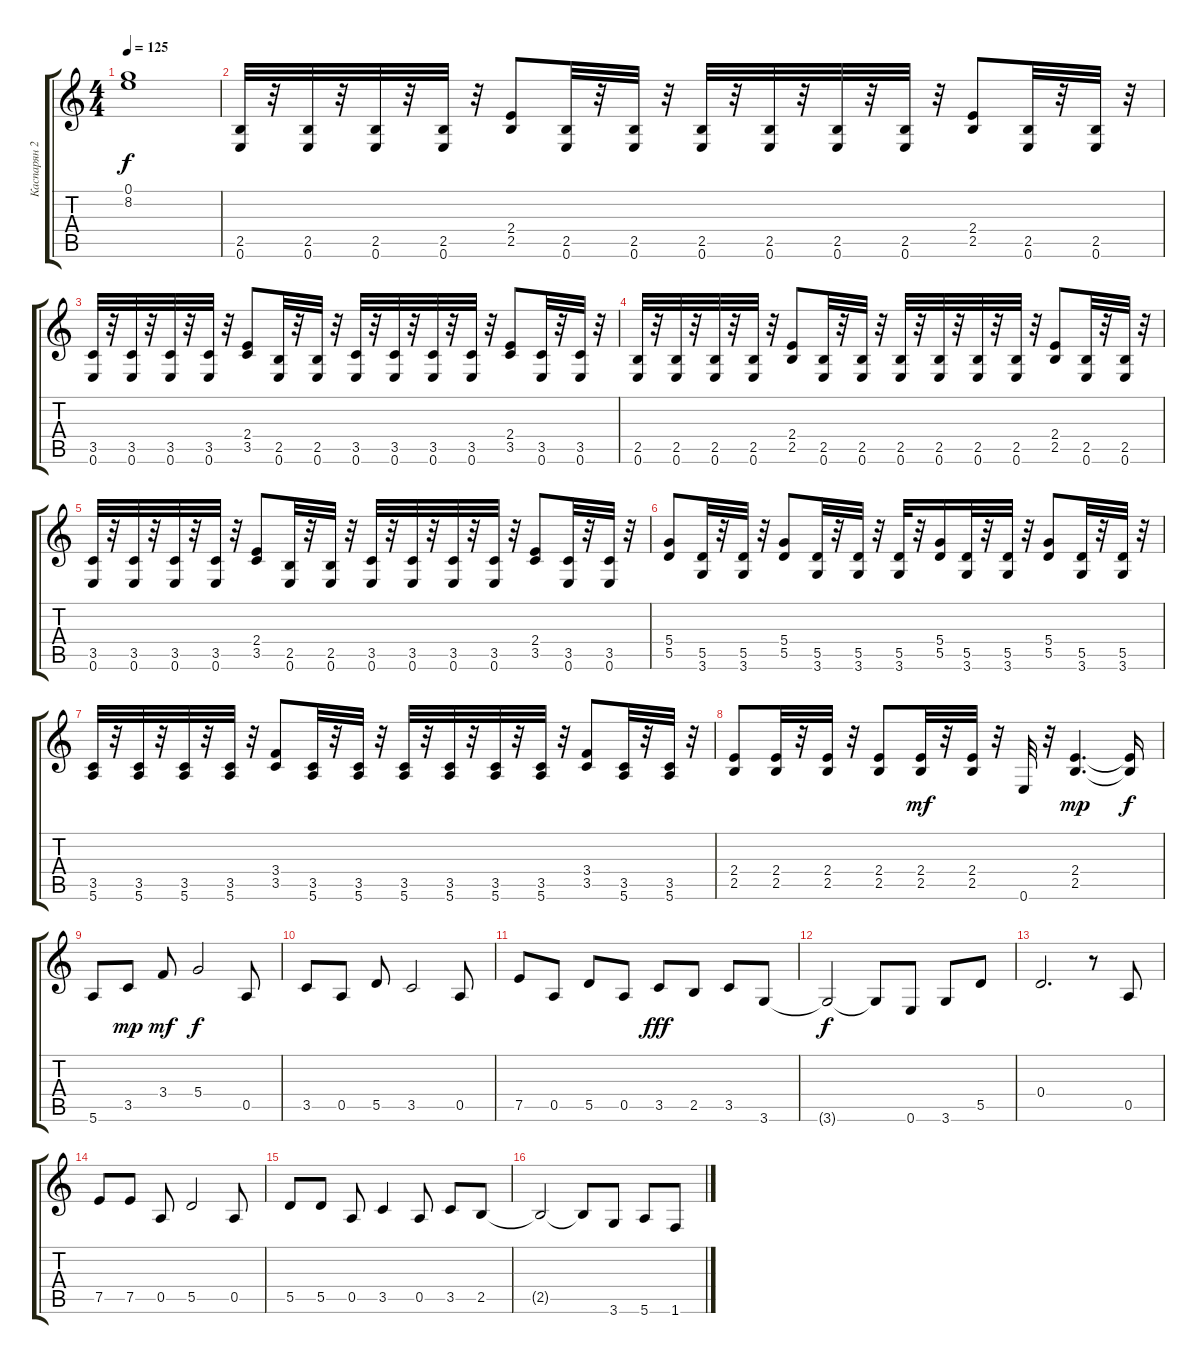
\track ("Каспарян 2" "Каспарян 2") {instrument distortionguitar}
\staff {score tabs}
\tuning (E4 B3 G3 D3 A2 E2) {hide}
\ts (4 4)
\tempo 125
\clef g2
\ks c
(0.1{t} 8.2{t}).1{dy f} |
(2.5 0.6).32 r.32 (2.5 0.6).32 r.32 (2.5 0.6).32 r.32 (2.5 0.6).32 r.32 (2.4 2.5).8 (2.5 0.6).32 r.32 (2.5 0.6).32 r.32 (2.5 0.6).32 r.32 (2.5 0.6).32 r.32 (2.5 0.6).32 r.32 (2.5 0.6).32 r.32 (2.4 2.5).8 (2.5 0.6).32 r.32 (2.5 0.6).32 r.32 |
(3.5 0.6).32 r.32 (3.5 0.6).32 r.32 (3.5 0.6).32 r.32 (3.5 0.6).32 r.32 (2.4 3.5).8 (2.5 0.6).32 r.32 (2.5 0.6).32 r.32 (3.5 0.6).32 r.32 (3.5 0.6).32 r.32 (3.5 0.6).32 r.32 (3.5 0.6).32 r.32 (2.4 3.5).8 (3.5 0.6).32 r.32 (3.5 0.6).32 r.32 |
(2.5 0.6).32 r.32 (2.5 0.6).32 r.32 (2.5 0.6).32 r.32 (2.5 0.6).32 r.32 (2.4 2.5).8 (2.5 0.6).32 r.32 (2.5 0.6).32 r.32 (2.5 0.6).32 r.32 (2.5 0.6).32 r.32 (2.5 0.6).32 r.32 (2.5 0.6).32 r.32 (2.4 2.5).8 (2.5 0.6).32 r.32 (2.5 0.6).32 r.32 |
(3.5 0.6).32 r.32 (3.5 0.6).32 r.32 (3.5 0.6).32 r.32 (3.5 0.6).32 r.32 (2.4 3.5).8 (2.5 0.6).32 r.32 (2.5 0.6).32 r.32 (3.5 0.6).32 r.32 (3.5 0.6).32 r.32 (3.5 0.6).32 r.32 (3.5 0.6).32 r.32 (2.4 3.5).8 (3.5 0.6).32 r.32 (3.5 0.6).32 r.32 |
(5.4 5.5).8 (5.5 3.6).32 r.32 (5.5 3.6).32 r.32 (5.4 5.5).8 (5.5 3.6).32 r.32 (5.5 3.6).32 r.32 (5.5 3.6).32 r.32 (5.4 5.5).16 (5.5 3.6).32 r.32 (5.5 3.6).32 r.32 (5.4 5.5).8 (5.5 3.6).32 r.32 (5.5 3.6).32 r.32 |
(3.5 5.6).32 r.32 (3.5 5.6).32 r.32 (3.5 5.6).32 r.32 (3.5 5.6).32 r.32 (3.4 3.5).8 (3.5 5.6).32 r.32 (3.5 5.6).32 r.32 (3.5 5.6).32 r.32 (3.5 5.6).32 r.32 (3.5 5.6).32 r.32 (3.5 5.6).32 r.32 (3.4 3.5).8 (3.5 5.6).32 r.32 (3.5 5.6).32 r.32 |
(2.4 2.5).8 (2.4 2.5).32 r.32 (2.4 2.5).32 r.32 (2.4 2.5).8 (2.4 2.5).32{dy mf} r.32 (2.4 2.5).32 r.32 0.6.32 r.32 (2.4 2.5).4{d dy mp} (2.4{t} 2.5{t}).16{dy f} |
5.6.8 3.5.8{dy mp} 3.4.8{dy mf} 5.4.2{dy f} 0.5.8 |
3.5.8 0.5.8 5.5.8 3.5.2 0.5.8 |
7.5.8 0.5.8 5.5.8 0.5.8 3.5.8{dy fff} 2.5.8 3.5.8 3.6.8 |
3.6{t}.2{dy f} 3.6{t}.8 0.6.8 3.6.8 5.5.8 |
0.4.2{d} r.8 0.5.8 |
7.5.8 7.5.8 0.5.8 5.5.2 0.5.8 |
5.5.8 5.5.8 0.5.8 3.5.4 0.5.8 3.5.8 2.5.8 |
2.5{t}.2 2.5{t}.8 3.6.8 5.6.8 1.6.8
